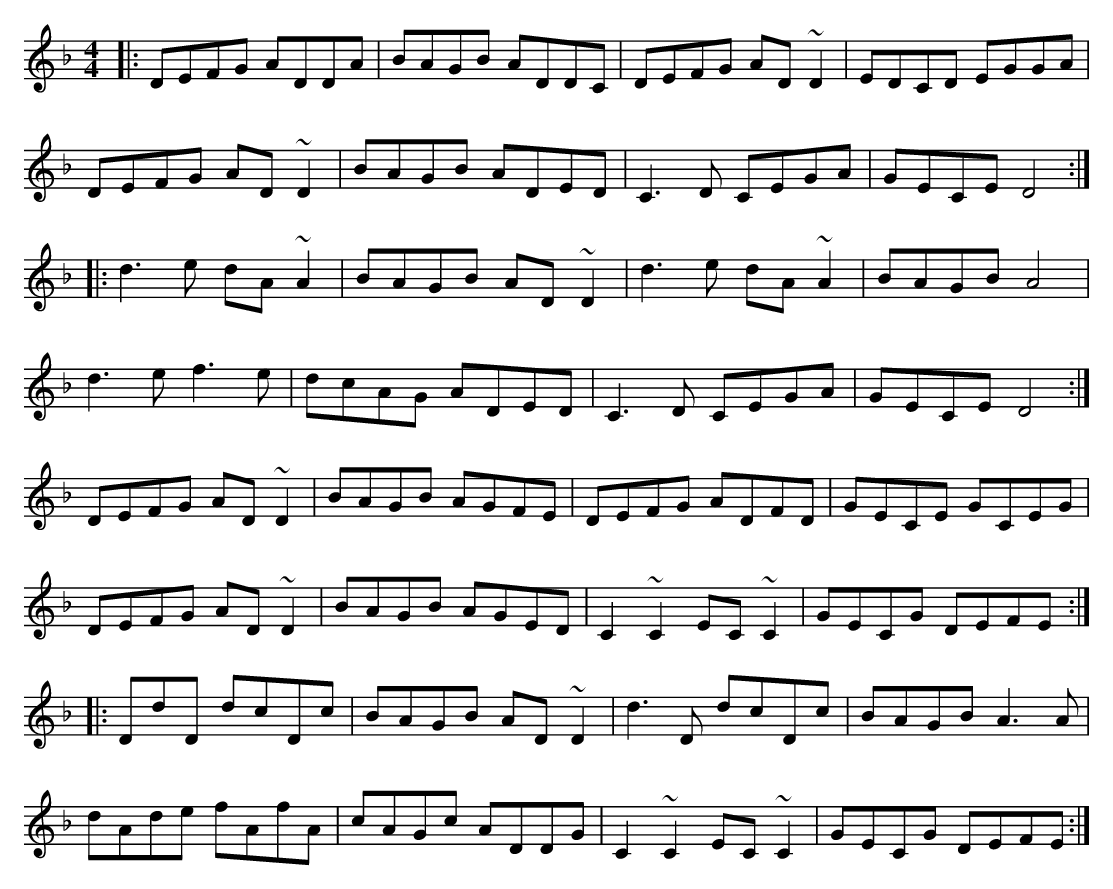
X:1
M:4/4
K:Dmin
|:DEFG ADDA|BAGB ADDC|DEFG AD~D2|EDCD EGGA|
DEFG AD~D2|BAGB ADED|C3D CEGA|GECE D4:|
|:d3e dA~A2|BAGB AD~D2|d3e dA~A2|BAGB A4|
d3e f3e|dcAG ADED|C3D CEGA|GECE D4:|
DEFG AD~D2|BAGB AGFE|DEFG ADFD|GECE GCEG|
DEFG AD~D2|BAGB AGED|C2~C2 EC~C2|GECG DEFE:|
|:DdD dcDc|BAGB AD~D2|d3D dcDc|BAGB A3A|
dAde fAfA|cAGc ADDG|C2~C2 EC~C2|GECG DEFE:|
